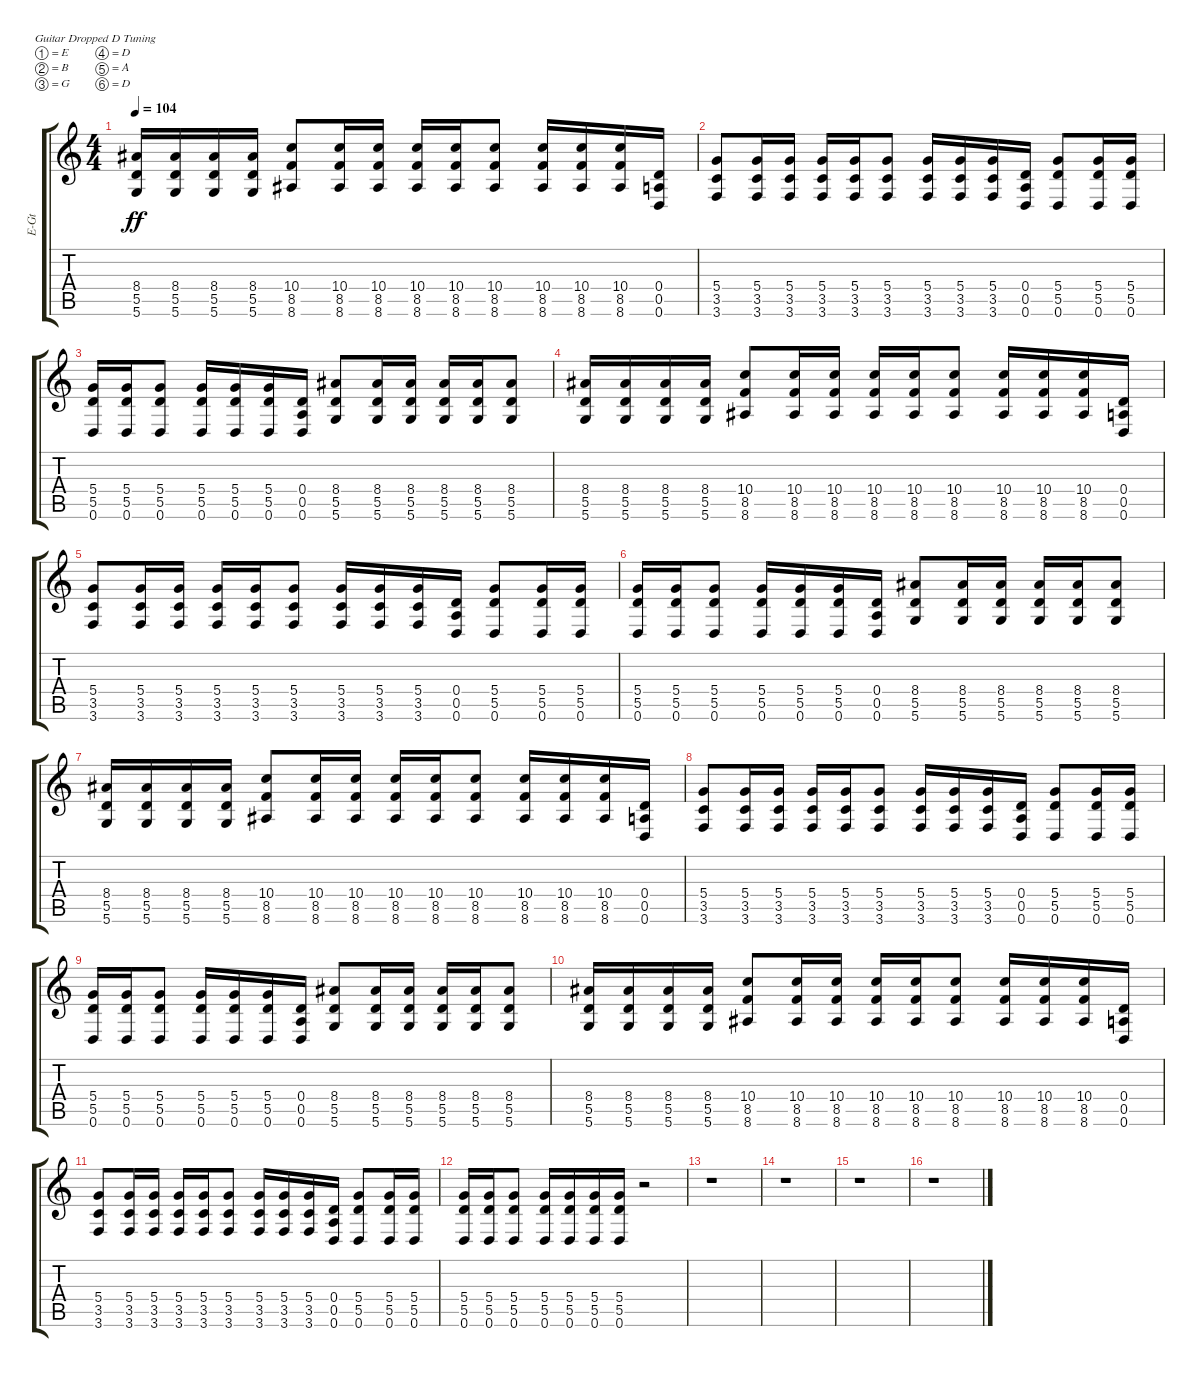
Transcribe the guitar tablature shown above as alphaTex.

\defaultSystemsLayout 4
\bracketExtendMode groupsimilarinstruments
\otherSystemsTrackNameOrientation horizontal
\track ("Mikael Äkerfeldt" "E-Gt") {instrument distortionguitar}
\staff {score tabs}
\tuning (E4 B3 G3 D3 A2 D2)
\ts (4 4)
\tempo 104
\clef g2
\ks c
(5.6 5.5 8.4{acc #}).16{dy ff beam Up} (5.6 5.5 8.4{acc #}).16{beam Up} (5.6 5.5 8.4{acc #}).16{beam Up} (5.6 5.5 8.4{acc #}).16{beam Up} (8.6{acc #} 8.5 10.4).8{beam Up} (8.6{acc #} 8.5 10.4).16{beam Up} (8.6{acc #} 8.5 10.4).16{beam Up} (8.6{acc #} 8.5 10.4).16{beam Up} (8.6{acc #} 8.5 10.4).16{beam Up} (8.6{acc #} 8.5 10.4).8{beam Up} (8.6{acc #} 8.5 10.4).16{beam Up} (8.6{acc #} 8.5 10.4).16{beam Up} (8.6{acc #} 8.5 10.4).16{beam Up} (0.6 0.5 0.4).16{beam Up} |
(3.6 3.5 5.4).8{beam Up} (3.6 3.5 5.4).16{beam Up} (3.6 3.5 5.4).16{beam Up} (3.6 3.5 5.4).16{beam Up} (3.6 3.5 5.4).16{beam Up} (3.6 3.5 5.4).8{beam Up} (3.6 3.5 5.4).16{beam Up} (3.6 3.5 5.4).16{beam Up} (3.6 3.5 5.4).16{beam Up} (0.6 0.5 0.4).16{beam Up} (5.5 0.6 5.4).8{beam Up} (5.5 0.6 5.4).16{beam Up} (5.5 0.6 5.4).16{beam Up} |
(5.5 0.6 5.4).16{beam Up} (5.5 0.6 5.4).16{beam Up} (5.5 0.6 5.4).8{beam Up} (5.5 0.6 5.4).16{beam Up} (5.5 0.6 5.4).16{beam Up} (5.5 0.6 5.4).16{beam Up} (0.5 0.6 0.4).16{beam Up} (5.6 5.5 8.4{acc #}).8{beam Up} (5.6 5.5 8.4{acc #}).16{beam Up} (5.6 5.5 8.4{acc #}).16{beam Up} (5.6 5.5 8.4{acc #}).16{beam Up} (5.6 5.5 8.4{acc #}).16{beam Up} (5.6 5.5 8.4{acc #}).8{beam Up} |
(5.6 5.5 8.4{acc #}).16{beam Up} (5.6 5.5 8.4{acc #}).16{beam Up} (5.6 5.5 8.4{acc #}).16{beam Up} (5.6 5.5 8.4{acc #}).16{beam Up} (8.6{acc #} 8.5 10.4).8{beam Up} (8.6{acc #} 8.5 10.4).16{beam Up} (8.6{acc #} 8.5 10.4).16{beam Up} (8.6{acc #} 8.5 10.4).16{beam Up} (8.6{acc #} 8.5 10.4).16{beam Up} (8.6{acc #} 8.5 10.4).8{beam Up} (8.6{acc #} 8.5 10.4).16{beam Up} (8.6{acc #} 8.5 10.4).16{beam Up} (8.6{acc #} 8.5 10.4).16{beam Up} (0.6 0.5 0.4).16{beam Up} |
(3.6 3.5 5.4).8{beam Up} (3.6 3.5 5.4).16{beam Up} (3.6 3.5 5.4).16{beam Up} (3.6 3.5 5.4).16{beam Up} (3.6 3.5 5.4).16{beam Up} (3.6 3.5 5.4).8{beam Up} (3.6 3.5 5.4).16{beam Up} (3.6 3.5 5.4).16{beam Up} (3.6 3.5 5.4).16{beam Up} (0.6 0.5 0.4).16{beam Up} (5.5 0.6 5.4).8{beam Up} (5.5 0.6 5.4).16{beam Up} (5.5 0.6 5.4).16{beam Up} |
(5.5 0.6 5.4).16{beam Up} (5.5 0.6 5.4).16{beam Up} (5.5 0.6 5.4).8{beam Up} (5.5 0.6 5.4).16{beam Up} (5.5 0.6 5.4).16{beam Up} (5.5 0.6 5.4).16{beam Up} (0.5 0.6 0.4).16{beam Up} (5.6 5.5 8.4{acc #}).8{beam Up} (5.6 5.5 8.4{acc #}).16{beam Up} (5.6 5.5 8.4{acc #}).16{beam Up} (5.6 5.5 8.4{acc #}).16{beam Up} (5.6 5.5 8.4{acc #}).16{beam Up} (5.6 5.5 8.4{acc #}).8{beam Up} |
(5.6 5.5 8.4{acc #}).16{beam Up} (5.6 5.5 8.4{acc #}).16{beam Up} (5.6 5.5 8.4{acc #}).16{beam Up} (5.6 5.5 8.4{acc #}).16{beam Up} (8.6{acc #} 8.5 10.4).8{beam Up} (8.6{acc #} 8.5 10.4).16{beam Up} (8.6{acc #} 8.5 10.4).16{beam Up} (8.6{acc #} 8.5 10.4).16{beam Up} (8.6{acc #} 8.5 10.4).16{beam Up} (8.6{acc #} 8.5 10.4).8{beam Up} (8.6{acc #} 8.5 10.4).16{beam Up} (8.6{acc #} 8.5 10.4).16{beam Up} (8.6{acc #} 8.5 10.4).16{beam Up} (0.6 0.5 0.4).16{beam Up} |
(3.6 3.5 5.4).8{beam Up} (3.6 3.5 5.4).16{beam Up} (3.6 3.5 5.4).16{beam Up} (3.6 3.5 5.4).16{beam Up} (3.6 3.5 5.4).16{beam Up} (3.6 3.5 5.4).8{beam Up} (3.6 3.5 5.4).16{beam Up} (3.6 3.5 5.4).16{beam Up} (3.6 3.5 5.4).16{beam Up} (0.6 0.5 0.4).16{beam Up} (5.5 0.6 5.4).8{beam Up} (5.5 0.6 5.4).16{beam Up} (5.5 0.6 5.4).16{beam Up} |
(5.5 0.6 5.4).16{beam Up} (5.5 0.6 5.4).16{beam Up} (5.5 0.6 5.4).8{beam Up} (5.5 0.6 5.4).16{beam Up} (5.5 0.6 5.4).16{beam Up} (5.5 0.6 5.4).16{beam Up} (0.5 0.6 0.4).16{beam Up} (5.6 5.5 8.4{acc #}).8{beam Up} (5.6 5.5 8.4{acc #}).16{beam Up} (5.6 5.5 8.4{acc #}).16{beam Up} (5.6 5.5 8.4{acc #}).16{beam Up} (5.6 5.5 8.4{acc #}).16{beam Up} (5.6 5.5 8.4{acc #}).8{beam Up} |
(5.6 5.5 8.4{acc #}).16{beam Up} (5.6 5.5 8.4{acc #}).16{beam Up} (5.6 5.5 8.4{acc #}).16{beam Up} (5.6 5.5 8.4{acc #}).16{beam Up} (8.6{acc #} 8.5 10.4).8{beam Up} (8.6{acc #} 8.5 10.4).16{beam Up} (8.6{acc #} 8.5 10.4).16{beam Up} (8.6{acc #} 8.5 10.4).16{beam Up} (8.6{acc #} 8.5 10.4).16{beam Up} (8.6{acc #} 8.5 10.4).8{beam Up} (8.6{acc #} 8.5 10.4).16{beam Up} (8.6{acc #} 8.5 10.4).16{beam Up} (8.6{acc #} 8.5 10.4).16{beam Up} (0.6 0.5 0.4).16{beam Up} |
(3.6 3.5 5.4).8{beam Up} (3.6 3.5 5.4).16{beam Up} (3.6 3.5 5.4).16{beam Up} (3.6 3.5 5.4).16{beam Up} (3.6 3.5 5.4).16{beam Up} (3.6 3.5 5.4).8{beam Up} (3.6 3.5 5.4).16{beam Up} (3.6 3.5 5.4).16{beam Up} (3.6 3.5 5.4).16{beam Up} (0.6 0.5 0.4).16{beam Up} (5.5 0.6 5.4).8{beam Up} (5.5 0.6 5.4).16{beam Up} (5.5 0.6 5.4).16{beam Up} |
(5.5 0.6 5.4).16{beam Up} (5.5 0.6 5.4).16{beam Up} (5.5 0.6 5.4).8{beam Up} (5.5 0.6 5.4).16{beam Up} (5.5 0.6 5.4).16{beam Up} (5.5 0.6 5.4).16{beam Up} (5.5 0.6 5.4).16{beam Up} r.2{beam Up} |
r.1{beam Down} |
r.1{beam Down} |
r.1{beam Down} |
r.1{beam Down}
